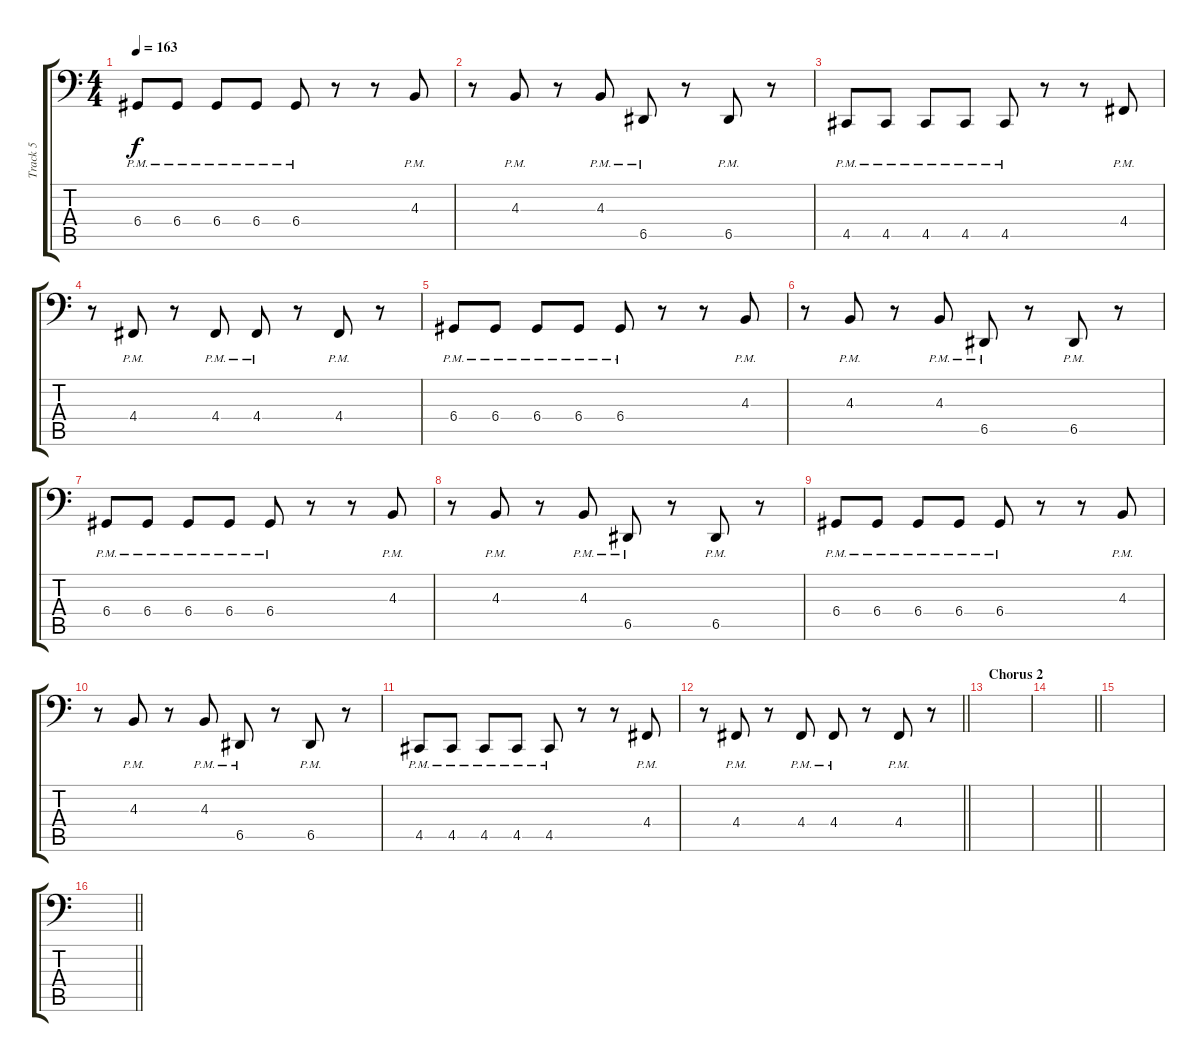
\track ("Track 5" "Track 5") {instrument lead2sawtooth}
\staff {score tabs}
\tuning (E3 B2 G2 D2 A1 E1) {hide}
\ts (4 4)
\tempo 163
\clef f4
\ks c
6.4{pm}.8{dy f} 6.4{pm}.8 6.4{pm}.8 6.4{pm}.8 6.4{pm}.8 r.8 r.8 4.3{pm}.8 |
r.8 4.3{pm}.8 r.8 4.3{pm}.8 6.5{pm}.8 r.8 6.5{pm}.8 r.8 |
4.5{pm}.8 4.5{pm}.8 4.5{pm}.8 4.5{pm}.8 4.5{pm}.8 r.8 r.8 4.4{pm}.8 |
r.8 4.4{pm}.8 r.8 4.4{pm}.8 4.4{pm}.8 r.8 4.4{pm}.8 r.8 |
6.4{pm}.8 6.4{pm}.8 6.4{pm}.8 6.4{pm}.8 6.4{pm}.8 r.8 r.8 4.3{pm}.8 |
r.8 4.3{pm}.8 r.8 4.3{pm}.8 6.5{pm}.8 r.8 6.5{pm}.8 r.8 |
6.4{pm}.8 6.4{pm}.8 6.4{pm}.8 6.4{pm}.8 6.4{pm}.8 r.8 r.8 4.3{pm}.8 |
r.8 4.3{pm}.8 r.8 4.3{pm}.8 6.5{pm}.8 r.8 6.5{pm}.8 r.8 |
6.4{pm}.8 6.4{pm}.8 6.4{pm}.8 6.4{pm}.8 6.4{pm}.8 r.8 r.8 4.3{pm}.8 |
r.8 4.3{pm}.8 r.8 4.3{pm}.8 6.5{pm}.8 r.8 6.5{pm}.8 r.8 |
4.5{pm}.8 4.5{pm}.8 4.5{pm}.8 4.5{pm}.8 4.5{pm}.8 r.8 r.8 4.4{pm}.8 |
\barLineRight lightlight
r.8 4.4{pm}.8 r.8 4.4{pm}.8 4.4{pm}.8 r.8 4.4{pm}.8 r.8 |
\section ("" "Chorus 2")
|
\barLineRight lightlight
|
|
\barLineRight lightlight
